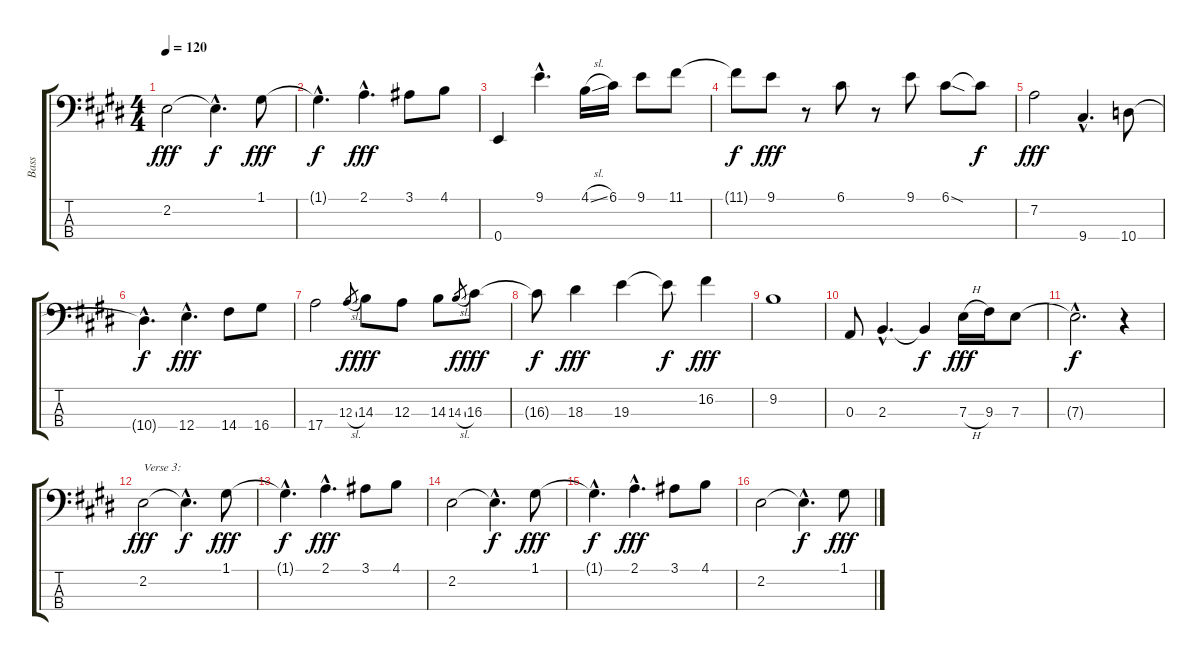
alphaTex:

\track ("Bass" "Bass") {instrument electricbasspick}
\staff {score tabs}
\tuning (G2 D2 A1 E1) {hide}
\ts (4 4)
\tempo 120
\clef f4
\ks e
2.2.2{dy fff} 2.2{hac t}.4{d dy f} 1.1.8{dy fff} |
1.1{hac t}.4{d dy f} 2.1{hac}.4{d dy fff} 3.1.8 4.1.8 |
0.4.4 9.1{hac}.4{d} 4.1{sl}.16 6.1.16 9.1.8 11.1.8 |
11.1{t}.8{dy f} 9.1.8{dy fff} r.8 6.1.8 r.8 9.1.8 6.1{sod}.8 6.1{t}.8{dy f} |
7.2.2{dy fff} 9.4{hac}.4{d} 10.4.8 |
10.4{hac t}.4{d dy f} 12.4{hac}.4{d dy fff} 14.4.8 16.4.8 |
17.4.2 12.3{sl}.8{gr dy f} 14.3.8{dy fff} 12.3.8 14.3.8 14.3{sl}.8{gr dy f} 16.3.8{dy fff} |
16.3{t}.8{dy f} 18.3.4{dy fff} 19.3.4 19.3{t}.8{dy f} 16.2.4{dy fff} |
9.2.1 |
0.3.8 2.3{hac}.4{d} 2.3{t}.4{dy f} 7.3{h}.16{dy fff} 9.3.16 7.3.8 |
7.3{hac t}.2{d dy f} r.4 |
2.2.2{txt "Verse 3:" dy fff} 2.2{hac t}.4{d dy f} 1.1.8{dy fff} |
1.1{hac t}.4{d dy f} 2.1{hac}.4{d dy fff} 3.1.8 4.1.8 |
2.2.2 2.2{hac t}.4{d dy f} 1.1.8{dy fff} |
1.1{hac t}.4{d dy f} 2.1{hac}.4{d dy fff} 3.1.8 4.1.8 |
2.2.2 2.2{hac t}.4{d dy f} 1.1.8{dy fff}
